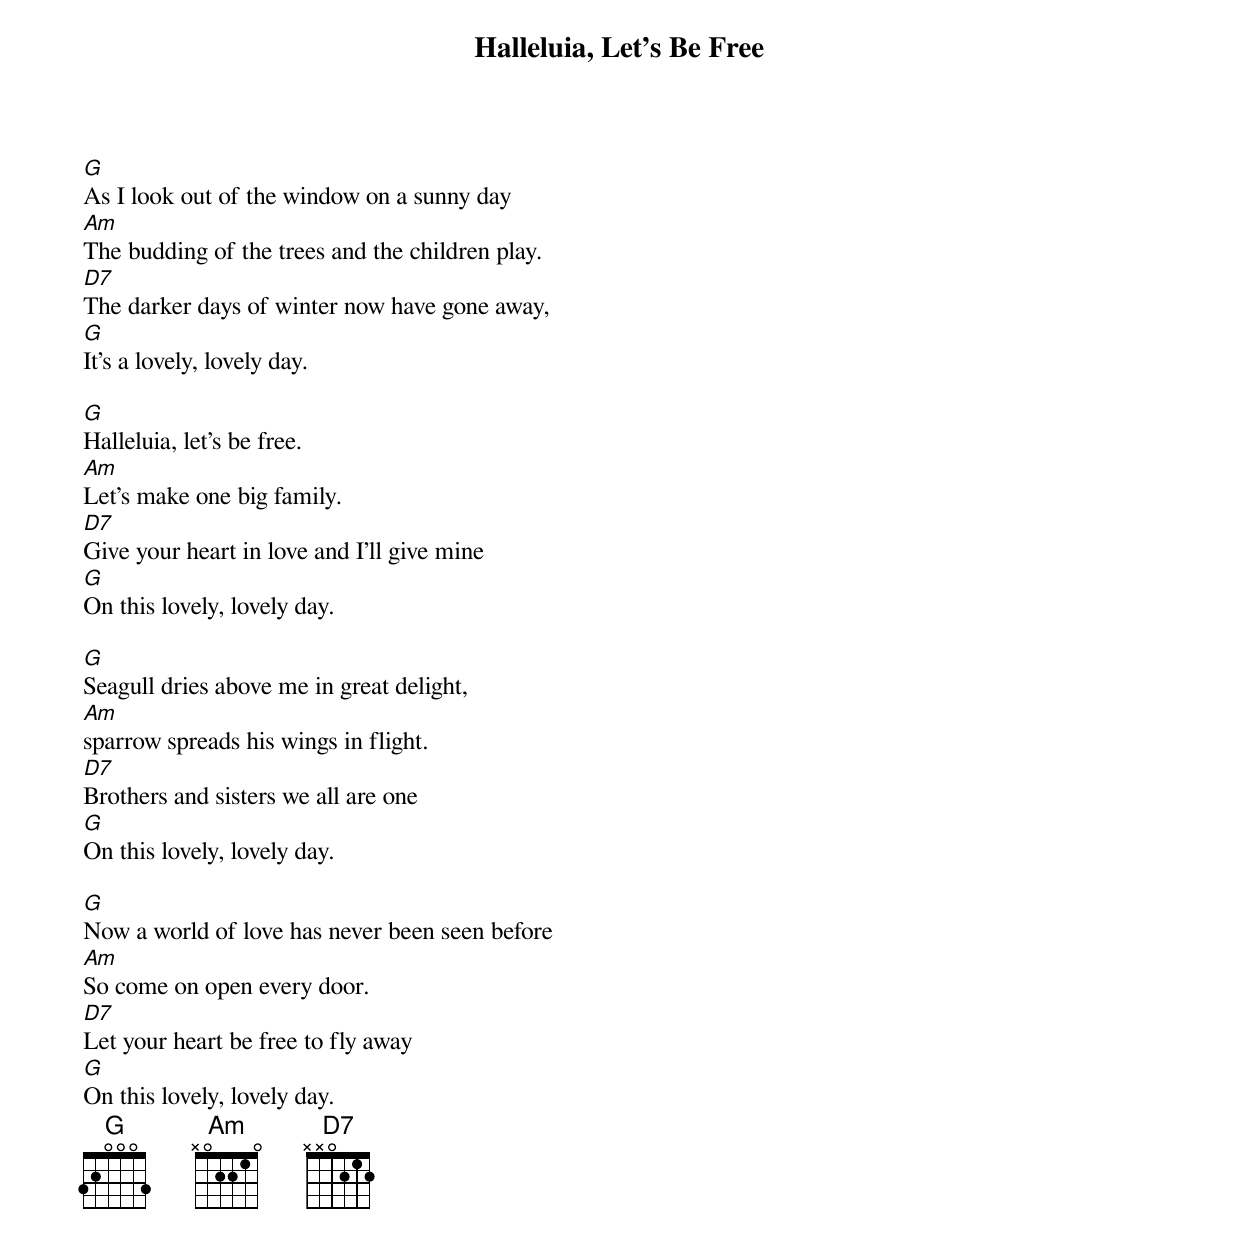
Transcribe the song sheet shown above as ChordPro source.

{title: Halleluia, Let's Be Free}
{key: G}

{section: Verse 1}
[G]As I look out of the window on a sunny day
[Am]The budding of the trees and the children play.
[D7]The darker days of winter now have gone away,
[G]It's a lovely, lovely day.

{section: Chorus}
[G]Halleluia, let's be free.
[Am]Let's make one big family.
[D7]Give your heart in love and I'll give mine
[G]On this lovely, lovely day.

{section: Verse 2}
[G]Seagull dries above me in great delight,
[Am]sparrow spreads his wings in flight.
[D7]Brothers and sisters we all are one
[G]On this lovely, lovely day.

{{section: Verse 3}
[G]Now a world of love has never been seen before
[Am]So come on open every door.
[D7]Let your heart be free to fly away
[G]On this lovely, lovely day.
